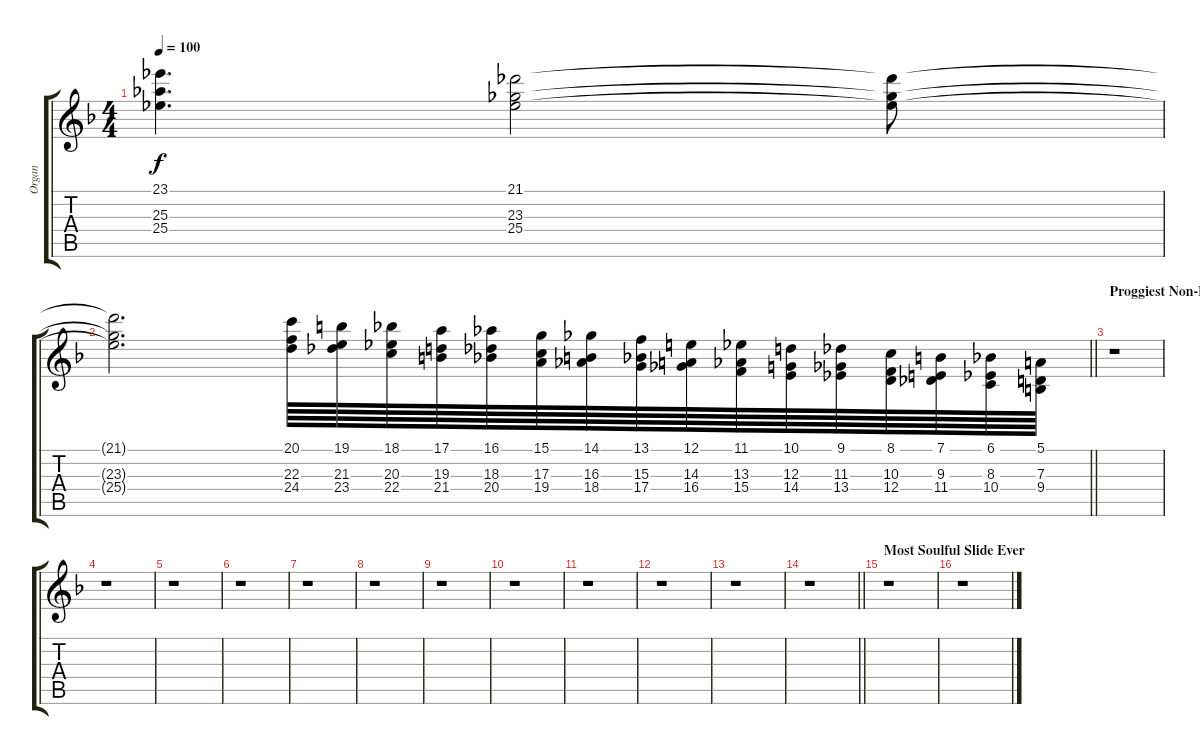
\track ("Organ" "Organ") {instrument rockorgan}
\staff {score tabs}
\tuning (E4 B3 G3 D3 A2 E2) {hide}
\ts (4 4)
\tempo 100
\clef g2
\ks dminor
(23.1 25.3 25.4).4{d dy f} (21.1 23.3 25.4).2 (21.1{t} 23.3{t} 25.4{t}).8 |
\barLineRight lightlight
(21.1{t} 23.3{t} 25.4{t}).2{d} (20.1 22.3 24.4).64 (19.1 21.3 23.4).64 (18.1 20.3 22.4).64 (17.1 19.3 21.4).64 (16.1 18.3 20.4).64 (15.1 17.3 19.4).64 (14.1 16.3 18.4).64 (13.1 15.3 17.4).64 (12.1 14.3 16.4).64 (11.1 13.3 15.4).64 (10.1 12.3 14.4).64 (9.1 11.3 13.4).64 (8.1 10.3 12.4).64 (7.1 9.3 11.4).64 (6.1 8.3 10.4).64 (5.1 7.3 9.4).64 |
\section ("" "Proggiest Non-Prog Solo Ever")
r.1 |
r.1 |
r.1 |
r.1 |
r.1 |
r.1 |
r.1 |
r.1 |
r.1 |
r.1 |
r.1 |
\barLineRight lightlight
r.1 |
\section ("" "Most Soulful Slide Ever")
r.1 |
r.1
